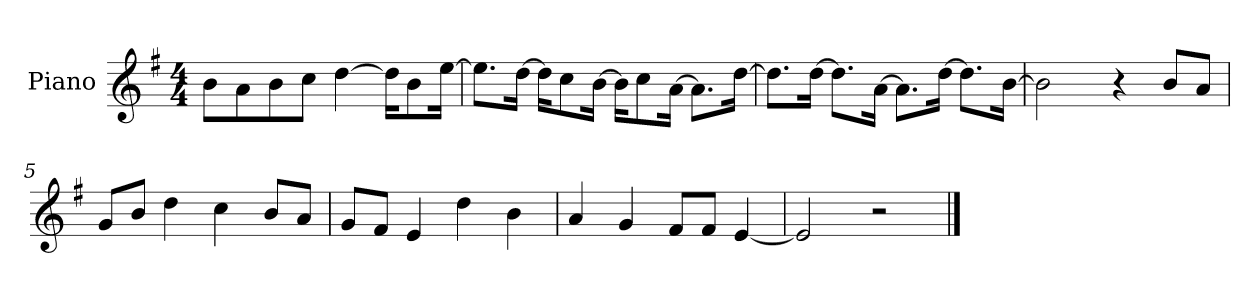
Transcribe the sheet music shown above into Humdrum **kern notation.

**kern
*part1
*staff1
*I"Piano
*I'P-no
*clefG2
*k[f#]
*M4/4
*MM90
=1
8b\L
8a\
8b\
8cc\J
[4dd\
16dd\KL]
8b\
[16ee\Jk
=2
8.ee\L]
[16dd\Jk
16dd\KL]
8cc\
[16b\Jk
16b\KL]
8cc\
[16a\Jk
8.a\L]
[16dd\Jk
=3
8.dd\L]
[16dd\Jk
8.dd\L]
[16a\Jk
8.a\L]
[16dd\Jk
8.dd\L]
[16b\Jk
=4
2b\]
4r
8b/L
8a/J
=5
8g/L
8b/J
4dd\
4cc\
8b/L
8a/J
!!LO:LB:g=z
=6
8g/L
8f#/J
4e/
4dd\
4b\
=7
4a/
4g/
8f#/L
8f#/J
[4e/
=8
2e/]
2r
==
*-
